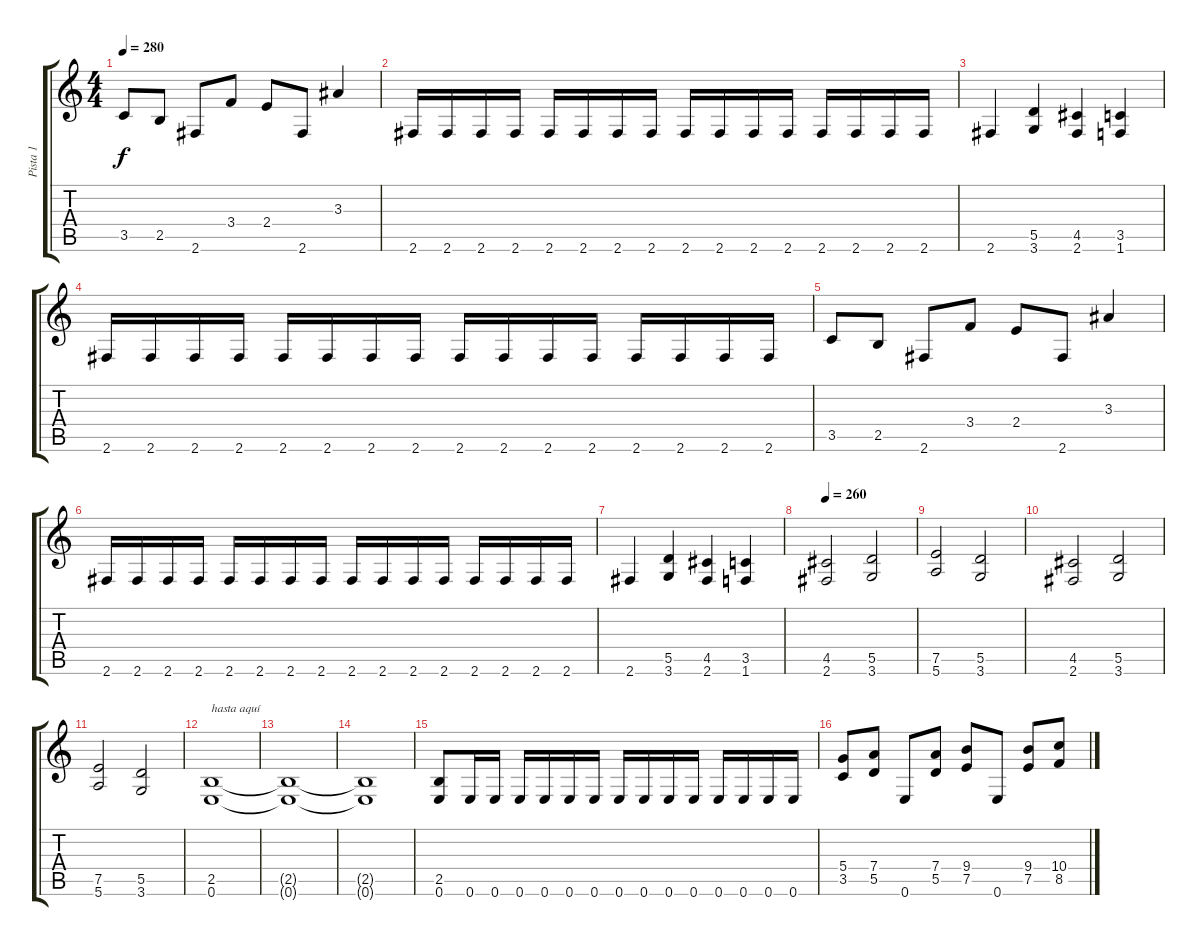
\track ("Pista 1" "Pista 1") {instrument distortionguitar}
\staff {score tabs}
\tuning (E4 B3 G3 D3 A2 E2) {hide}
\ts (4 4)
\tempo 280
\clef g2
\ks c
3.5.8{dy f} 2.5.8 2.6.8 3.4.8 2.4.8 2.6.8 3.3.4 |
2.6.16 2.6.16 2.6.16 2.6.16 2.6.16 2.6.16 2.6.16 2.6.16 2.6.16 2.6.16 2.6.16 2.6.16 2.6.16 2.6.16 2.6.16 2.6.16 |
2.6.4 (5.5 3.6).4 (4.5 2.6).4 (3.5 1.6).4 |
2.6.16 2.6.16 2.6.16 2.6.16 2.6.16 2.6.16 2.6.16 2.6.16 2.6.16 2.6.16 2.6.16 2.6.16 2.6.16 2.6.16 2.6.16 2.6.16 |
3.5.8 2.5.8 2.6.8 3.4.8 2.4.8 2.6.8 3.3.4 |
2.6.16 2.6.16 2.6.16 2.6.16 2.6.16 2.6.16 2.6.16 2.6.16 2.6.16 2.6.16 2.6.16 2.6.16 2.6.16 2.6.16 2.6.16 2.6.16 |
2.6.4 (5.5 3.6).4 (4.5 2.6).4 (3.5 1.6).4 |
\tempo 260
(4.5 2.6).2 (5.5 3.6).2 |
(7.5 5.6).2 (5.5 3.6).2 |
(4.5 2.6).2 (5.5 3.6).2 |
(7.5 5.6).2 (5.5 3.6).2 |
(2.5 0.6).1{txt "hasta aquí"} |
(2.5{t} 0.6{t}).1 |
(2.5{t} 0.6{t}).1 |
(2.5 0.6).8 0.6.16 0.6.16 0.6.16 0.6.16 0.6.16 0.6.16 0.6.16 0.6.16 0.6.16 0.6.16 0.6.16 0.6.16 0.6.16 0.6.16 |
(5.4 3.5).8 (7.4 5.5).8 0.6.8 (7.4 5.5).8 (9.4 7.5).8 0.6.8 (9.4 7.5).8 (10.4 8.5).8
